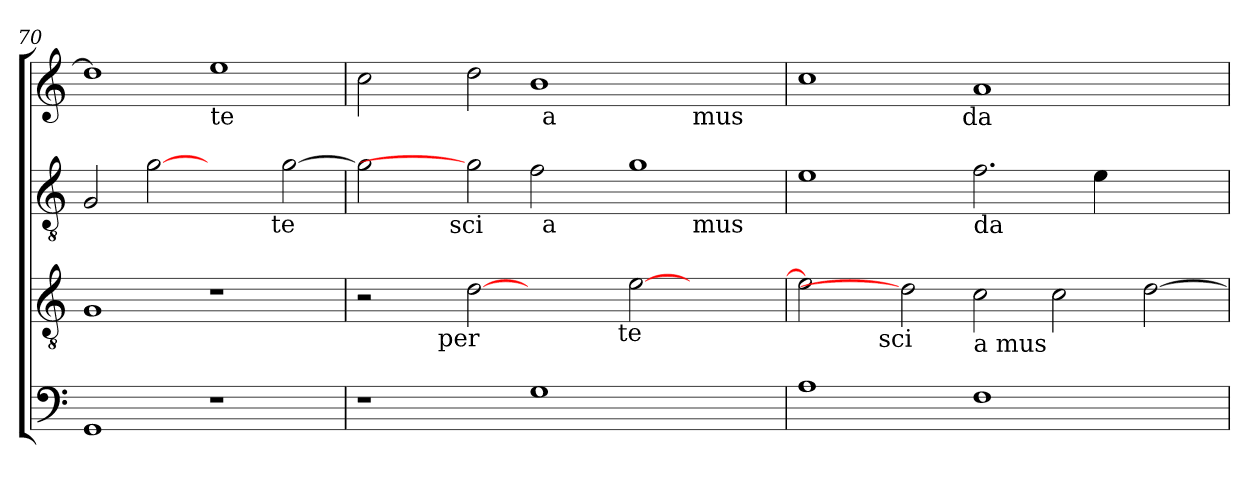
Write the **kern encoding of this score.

**kern	**kern	**kern	**kern
*part4	*part3	*part2	*part1
*staff4	*staff3	*staff2	*staff1
*clefF4	*clefGv2	*clefGv2	*clefG2
*k[]	*k[]	*k[]	*k[]
*C:	*C:	*C:	*C:
=70	=70	=70	=70
1GG	1G	2G/	1dd]
.	.	[2g	.
!	!	!	!LO:TX:b:t=te
1r	1r	4...ryy	1ee
!	!	!LO:TX:b:t=te	!
.	.	32ryy	.
.	.	[>2g\	.
=71	=71	=71	=71
!	!	!	!LO:TX:b:t=sci
*	*^	*^	*^
*	*	*	*	*^	*	*
*	*	*	*	*	*^	*	*
1r	2r	4ryy	2g\]	4..ryy	1ryy	0ryy	2cc\	1ryy
.	.	8ryy	.	.	.	.	.	.
.	.	32ryy	.	.	.	.	.	.
!	!	!LO:TX:b:t=per	!	!	!	!	!	!
.	.	1ryy	.	.	.	.	.	.
!	!	!	!	!LO:TX:b:t=sci	!	!	!	!
.	.	.	.	1ryy	.	.	.	.
.	[2d	.	2g]	.	.	.	2dd\	.
1G	4...ryy	.	2f\	.	32ryy	.	1b	32ryy
!	!	!	!	!	!	!	!	!LO:TX:b:t=a
!	!	!	!	!	!LO:TX:b:t=a	!	!	!
.	.	.	.	.	1ryy	.	.	1ryy
.	.	1ryy	.	.	.	.	.	.
.	.	.	.	1ryy	.	.	.	.
!	!LO:TX:b:t=te	!	!	!	!	!	!	!
.	32ryy	.	.	.	.	.	.	.
.	[>2e\	.	1g	.	.	.	.	.
!	!	!	!	!	!	!	!LO:TX:b:t=mus	!
!	!	!	!	!	!	!LO:TX:b:t=mus	!	!
2ryy	2ryy	.	.	.	.	2ryy	2ryy	.
.	.	.	.	.	4...ryy	.	.	4...ryy
.	.	16.ryy	.	.	.	.	.	.
.	.	.	.	16ryy	.	.	.	.
*	*	*	*v	*v	*v	*v	*	*
=72	=72	=72	=72	=72	=72
1A	2e\]	4ryy	1e	1cc	2ryy
.	.	8ryy	.	.	.
.	.	32ryy	.	.	.
!	!	!LO:TX:b:t=sci	!	!	!
.	.	1ryy	.	.	.
.	2d]	.	.	.	4...ryy
!	!	!	!	!	!LO:TX:b:t=da
.	.	.	.	.	1ryy
!	!	!	!LO:TX:b:t=da	!	!
!	!LO:TX:b:t=a mus	!	!	!	!
1F	2c\	.	2.f\	1a	.
.	.	1ryy	.	.	.
.	2c\	.	.	.	.
.	.	.	4e\	.	.
.	.	.	.	.	2ryy
2ryy	[>2d\	.	2ryy	2ryy	.
.	.	16.ryy	.	.	.
.	.	.	.	.	32ryy
*	*v	*v	*	*v	*v
=	=	=	=
*-	*-	*-	*-
